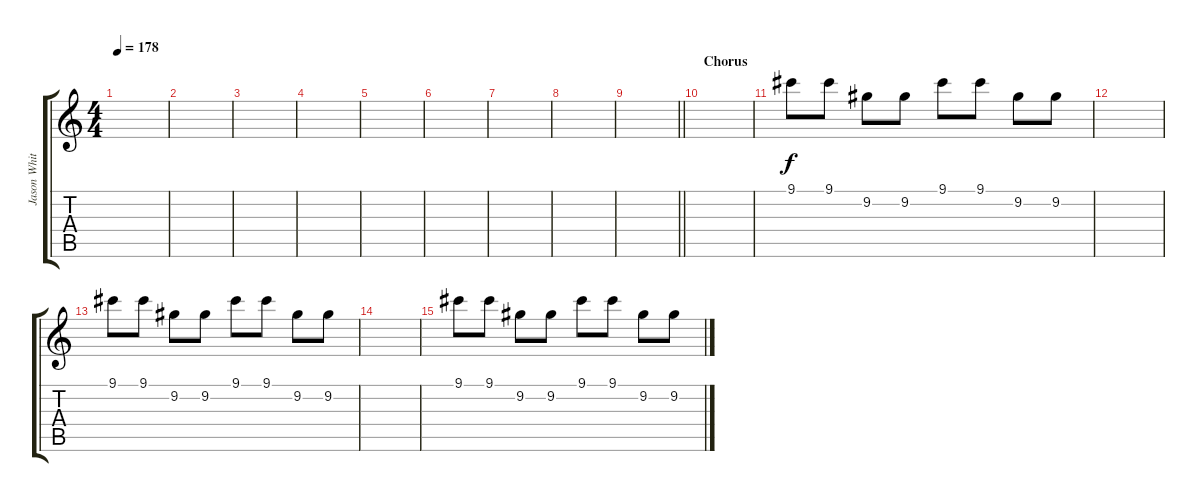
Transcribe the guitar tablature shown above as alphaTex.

\track ("Jason White - Guitar" "Jason Whit") {instrument distortionguitar}
\staff {score tabs}
\tuning (E4 B3 G3 D3 A2 E2) {hide}
\ts (4 4)
\tempo 178
\clef g2
\ks c
|
|
|
|
|
|
|
|
\barLineRight lightlight
|
\section ("" "Chorus")
|
9.1.8 9.1.8 9.2.8 9.2.8 9.1.8 9.1.8 9.2.8 9.2.8 |
|
9.1.8 9.1.8 9.2.8 9.2.8 9.1.8 9.1.8 9.2.8 9.2.8 |
|
9.1.8 9.1.8 9.2.8 9.2.8 9.1.8 9.1.8 9.2.8 9.2.8
